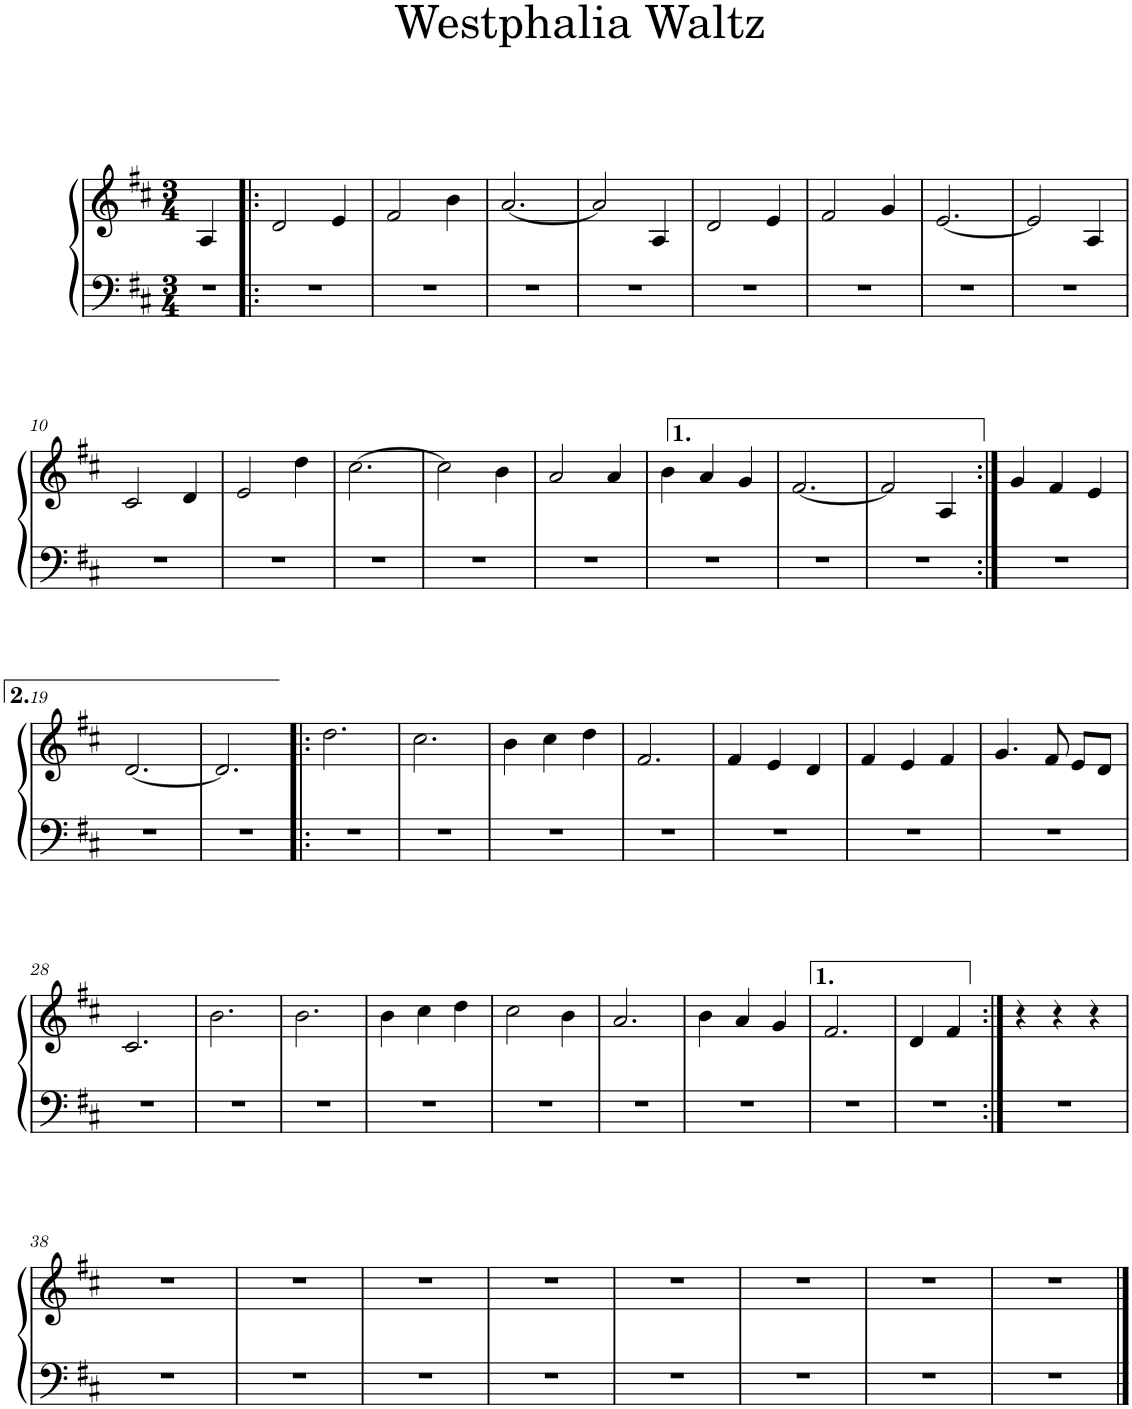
**kern	**kern
*part1	*part1
*staff2	*staff1
*I"Piano	*
*I'Pno.	*
*clefF4	*clefG2
*k[f#c#]	*k[f#c#]
*M3/4	*M3/4
=1	=1
2.r	4A/
.	2ryy
=2!|:	=2!|:
2.r	2d/
.	4e/
=3	=3
2.r	2f#/
.	4b\
=4	=4
2.r	[2.a/
=5	=5
2.r	2a/]
.	4A/
=6	=6
2.r	2d/
.	4e/
=7	=7
2.r	2f#/
.	4g/
=8	=8
2.r	[2.e/
=9	=9
2.r	2e/]
.	4A/
!!LO:LB:g=z
=10	=10
2.r	2c#/
.	4d/
=11	=11
2.r	2e/
.	4dd\
=12	=12
2.r	[2.cc#\
=13	=13
2.r	2cc#\]
.	4b\
=14	=14
2.r	2a/
.	4a/
=15	=15
2.r	4b\
.	4a/
.	4g/
=16	=16
2.r	[2.f#/
=17	=17
2.r	2f#/]
.	4A/
=18:|!	=18:|!
2.r	4g/
.	4f#/
.	4e/
!!LO:LB:g=z
=19	=19
2.r	[2.d/
=20	=20
2.r	2.d/]
=21!|:	=21!|:
2.r	2.dd\
=22	=22
2.r	2.cc#\
=23	=23
2.r	4b\
.	4cc#\
.	4dd\
=24	=24
2.r	2.f#/
=25	=25
2.r	4f#/
.	4e/
.	4d/
=26	=26
2.r	4f#/
.	4e/
.	4f#/
=27	=27
2.r	4.g/
.	8f#/
.	8e/L
.	8d/J
!!LO:LB:g=z
=28	=28
2.r	2.c#/
=29	=29
2.r	2.b\
=30	=30
2.r	2.b\
=31	=31
2.r	4b\
.	4cc#\
.	4dd\
=32	=32
2.r	2cc#\
.	4b\
=33	=33
2.r	2.a/
=34	=34
2.r	4b\
.	4a/
.	4g/
=35	=35
2.r	2.f#/
=36	=36
2.r	4d/
.	4f#/
.	4ryy
=37:|!	=37:|!
2.r	4r
.	4r
.	4r
!!LO:LB:g=z
=38	=38
2.r	2.r
=39	=39
2.r	2.r
=40	=40
2.r	2.r
=41	=41
2.r	2.r
=42	=42
2.r	2.r
=43	=43
2.r	2.r
=44	=44
2.r	2.r
=45	=45
2.r	2.r
==	==
*-	*-
